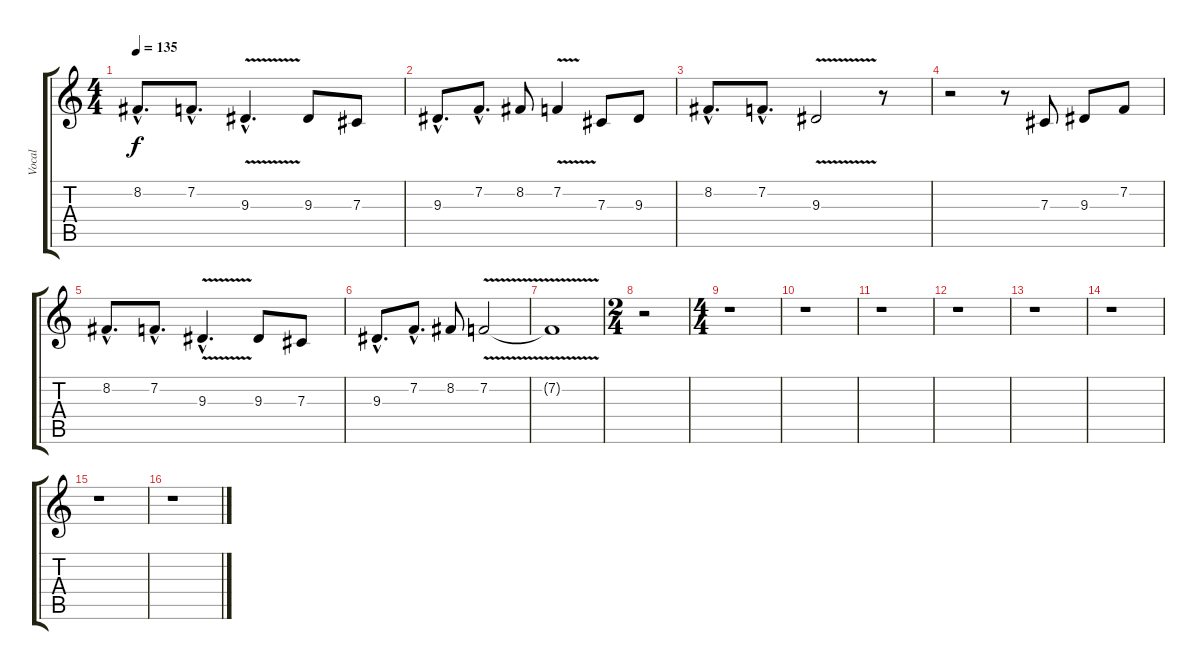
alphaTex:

\track ("Vocal" "Vocal") {instrument tenorsax}
\staff {score tabs}
\tuning (Eb4 Bb3 Gb3 Db3 Ab2 Eb2) {hide}
\ts (4 4)
\tempo 135
\clef g2
\ks c
8.2{hac}.8{d dy f} 7.2{hac}.8{d} 9.3{v hac}.4{d} 9.3.8 7.3.8 |
9.3{hac}.8{d} 7.2{hac}.8{d} 8.2.8 7.2{v}.4 7.3.8 9.3.8 |
8.2{hac}.8{d} 7.2{hac}.8{d} 9.3{v}.2 r.8 |
r.2 r.8 7.3.8 9.3.8 7.2.8 |
8.2{hac}.8{d} 7.2{hac}.8{d} 9.3{v hac}.4{d} 9.3.8 7.3.8 |
9.3{hac}.8{d} 7.2{hac}.8{d} 8.2.8 7.2{v}.2 |
7.2{t}.1 |
\ts (2 4)
r.2 |
\ts (4 4)
r.1 |
r.1 |
r.1 |
r.1 |
r.1 |
r.1 |
r.1 |
r.1
